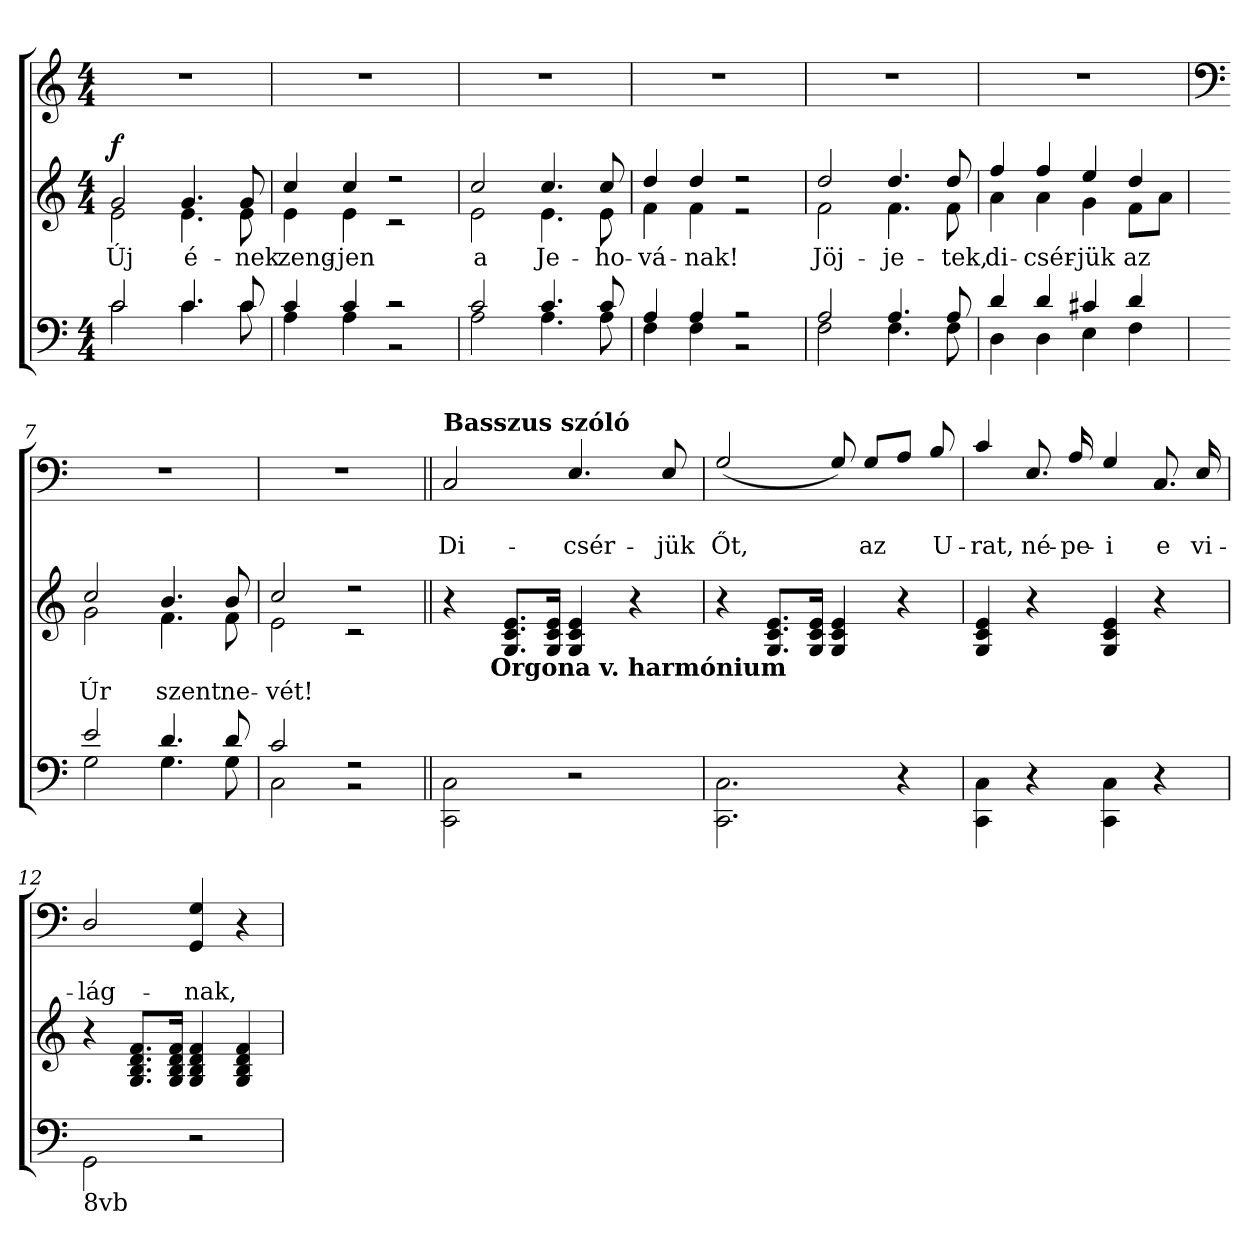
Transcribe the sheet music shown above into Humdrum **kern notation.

**kern	**kern	**text	**dynam	**kern	**text	**text
*part3	*part2	*part2	*part2	*part1	*part1	*part1
*staff3	*staff2	*staff2	*staff2	*staff1	*staff1	*staff1
*clefF4	*clefG2	*	*	*clefG2	*	*
*k[]	*k[]	*	*	*k[]	*	*
*C:	*C:	*	*	*C:	*	*
*M4/4	*M4/4	*	*	*M4/4	*	*
=1	=1	=1	=1	=1	=1	=1
*^	*	*	*	*	*	*
!	!	!LO:TX:a:B:t=Gaudioso	!	!	!	!	!
!	!	!	!LO:LY:b	!LO:DY:b	!	!	!
*	*	*^	*	*	*	*	*
2c/	2c\	2g/	2e\	Új	f	1r	.	.
!	!	!	!	!LO:LY:b	!	!	!	!
4.c/	4.c\	4.g/	4.e\	é-	.	.	.	.
!	!	!	!	!LO:LY:b	!	!	!	!
8c/	8c\	8g/	8e\	-nek	.	.	.	.
=2	=2	=2	=2	=2	=2	=2	=2	=2
!	!	!	!	!LO:LY:b	!	!	!	!
4c/	4A\	4cc/	4e\	zeng-	.	1r	.	.
!	!	!	!	!LO:LY:b	!	!	!	!
4c/	4A\	4cc/	4e\	-jen	.	.	.	.
2r	2r	2r	2r	.	.	.	.	.
=3	=3	=3	=3	=3	=3	=3	=3	=3
!	!	!	!	!LO:LY:b	!	!	!	!
2c/	2A\	2cc/	2e\	a	.	1r	.	.
!	!	!	!	!LO:LY:b	!	!	!	!
4.c/	4.A\	4.cc/	4.e\	Je-	.	.	.	.
!	!	!	!	!LO:LY:b	!	!	!	!
8c/	8A\	8cc/	8e\	-ho-	.	.	.	.
=4	=4	=4	=4	=4	=4	=4	=4	=4
!	!	!	!	!LO:LY:b	!	!	!	!
4A/	4F\	4dd/	4f\	-vá-	.	1r	.	.
!	!	!	!	!LO:LY:b	!	!	!	!
4A/	4F\	4dd/	4f\	-nak!	.	.	.	.
2r	2r	2r	2r	.	.	.	.	.
=5	=5	=5	=5	=5	=5	=5	=5	=5
!	!	!	!	!LO:LY:b	!	!	!	!
2A/	2F\	2dd/	2f\	Jöj-	.	1r	.	.
!	!	!	!	!LO:LY:b	!	!	!	!
4.A/	4.F\	4.dd/	4.f\	-je-	.	.	.	.
!	!	!	!	!LO:LY:b	!	!	!	!
8A/	8F\	8dd/	8f\	-tek,	.	.	.	.
=6	=6	=6	=6	=6	=6	=6	=6	=6
!	!	!	!	!LO:LY:b	!	!	!	!
4d/	4D\	4ff/	4a\	di-	.	1r	.	.
!	!	!	!	!LO:LY:b	!	!	!	!
4d/	4D\	4ff/	4a\	-csér-	.	.	.	.
!	!	!	!	!LO:LY:b	!	!	!	!
4c#X/	4E\	4ee/	4g\	-jük	.	.	.	.
!	!	!	!	!LO:LY:b	!	!	!	!
4d/	4F\	4dd/	8f\L	az	.	.	.	.
.	.	.	8a\J	.	.	.	.	.
!!LO:LB:g=z
=7	=7	=7	=7	=7	=7	=7	=7	=7
*	*	*	*	*	*	*clefF4	*	*
!	!	!	!	!LO:LY:b	!	!	!	!
2e/	2G\	2cc/	2g\	Úr	.	1r	.	.
!	!	!	!	!LO:LY:b	!	!	!	!
4.d/	4.G\	4.b/	4.f\	szent	.	.	.	.
!	!	!	!	!LO:LY:b	!	!	!	!
8d/	8G\	8b/	8f\	ne-	.	.	.	.
=8	=8	=8	=8	=8	=8	=8	=8	=8
!	!	!	!	!LO:LY:b	!	!	!	!
2c/	2C\	2cc/	2e\	-vét!	.	1r	.	.
2r	2r	2r	2r	.	.	.	.	.
*v	*v	*	*	*	*	*	*	*
=9||	=9||	=9||	=9||	=9||	=9||	=9||	=9||
*^	*	*	*	*	*	*	*
!	!	!	!	!	!	!LO:TX:a:B:t=Basszus szóló	!	!
!	!	!	!	!	!	!	!	!LO:LY:b
*v	*v	*	*	*	*	*	*	*
2CC\ 2C\	4r	8..ryy	.	.	2C/	.	Di-
!	!	!LO:TX:b:B:t=Orgona v. harmónium	!	!	!	!	!
.	.	2ryy	.	.	.	.	.
.	8.G/ 8.c/ 8.e/L	.	.	.	.	.	.
.	16G/ 16c/ 16e/Jk	.	.	.	.	.	.
!	!	!	!	!	!	!	!LO:LY:b
2r	4G/ 4c/ 4e/	.	.	.	4.E/	.	-csér-
.	.	4ryy	.	.	.	.	.
.	4r	.	.	.	.	.	.
!	!	!	!	!	!	!	!LO:LY:b
.	.	.	.	.	8E/	.	-jük
.	.	32ryy	.	.	.	.	.
*	*v	*v	*	*	*	*	*
=10	=10	=10	=10	=10	=10	=10
*	*^	*	*	*	*	*
!	!	!	!	!	!	!	!LO:LY:b
*	*v	*v	*	*	*	*	*
2.CC\ 2.C\	4r	.	.	(>2G/	.	Őt,
.	8.G/ 8.c/ 8.e/L	.	.	.	.	.
.	16G/ 16c/ 16e/Jk	.	.	.	.	.
.	4G/ 4c/ 4e/	.	.	8G/)	.	.
!	!	!	!	!	!	!LO:LY:b
.	.	.	.	8G/L	.	az
4r	4r	.	.	8A/J	.	.
!	!	!	!	!	!	!LO:LY:b
.	.	.	.	8B/	.	U-
=11	=11	=11	=11	=11	=11	=11
!	!	!	!	!	!	!LO:LY:b
4CC\ 4C\	4G/ 4c/ 4e/	.	.	4c/	.	-rat,
!	!	!	!	!	!	!LO:LY:b
4r	4r	.	.	8.E/	.	né-
!	!	!	!	!	!	!LO:LY:b
.	.	.	.	16A/	.	-pe-
!	!	!	!	!	!	!LO:LY:b
4CC\ 4C\	4G/ 4c/ 4e/	.	.	4G/	.	-i
!	!	!	!	!	!	!LO:LY:b
4r	4r	.	.	8.C/	.	e
!	!	!	!	!	!	!LO:LY:b
.	.	.	.	16E/	.	vi-
=12	=12	=12	=12	=12	=12	=12
!LO:TX:b:t=8vb	!	!	!	!	!	!
!	!	!	!	!	!	!LO:LY:b
2GG\	4r	.	.	2D/	.	-lág-
.	8.G/ 8.B/ 8.d/ 8.f/L	.	.	.	.	.
.	16G/ 16B/ 16d/ 16f/Jk	.	.	.	.	.
!	!	!	!	!	!	!LO:LY:b
2r	4G/ 4B/ 4d/ 4f/	.	.	4GG/ 4G/	.	-nak,
.	4G/ 4B/ 4d/ 4f/	.	.	4r	.	.
=	=	=	=	=	=	=
*-	*-	*-	*-	*-	*-	*-
